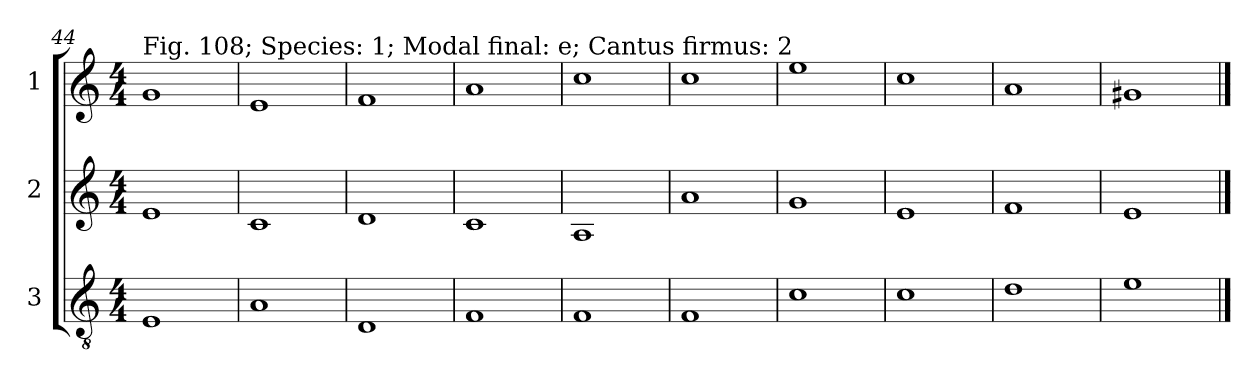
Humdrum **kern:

**kern	**kern	**kern
*part3	*part2	*part1
*staff3	*staff2	*staff1
*I"3	*I"2	*I"1
*clefGv2	*clefG2	*clefG2
*k[]	*k[]	*k[]
*M4/4	*M4/4	*M4/4
=44	=44	=44
!	!	!LO:TX:a:t=Fig. 108; Species&colon; 1; Modal final&colon; e; Cantus firmus&colon; 2
1E	1e	1g
=45	=45	=45
1A	1c	1e
=46	=46	=46
1D	1d	1f
=47	=47	=47
1F	1c	1a
=48	=48	=48
1F	1A	1cc
=49	=49	=49
1F	1a	1cc
=50	=50	=50
1c	1g	1ee
=51	=51	=51
1c	1e	1cc
=52	=52	=52
1d	1f	1a
=53	=53	=53
1e	1e	1g#X
==	==	==
*-	*-	*-
